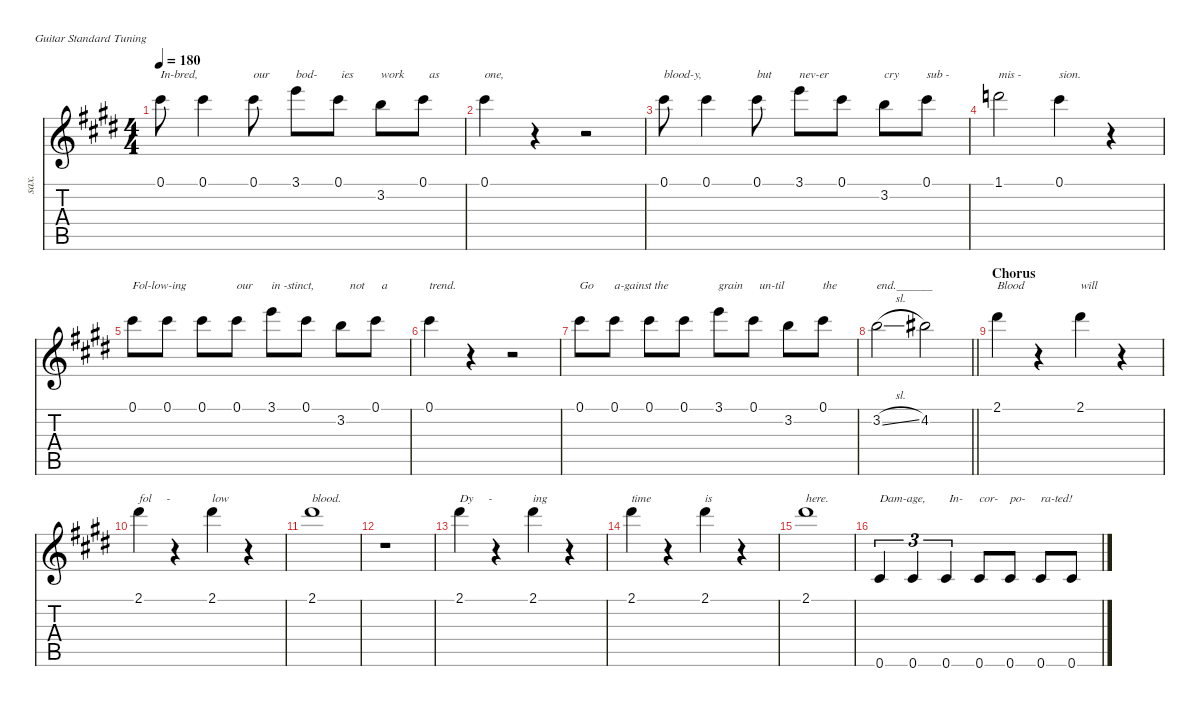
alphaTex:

\defaultSystemsLayout 4
\hideDynamics
\bracketExtendMode nobrackets
\otherSystemsTrackNameOrientation horizontal
\track ("James Hetfield (vocals)" "sax.") {instrument baritonesax}
\staff {score tabs}
\tuning (E4 B3 G3 D3 A2 E2)
\displaytranspose 21
\ts (4 4)
\tempo 180
\clef g2
\ks c#minor
0.1{acc #}.8{txt "In-bred," dy f beam Down} 0.1{acc #}.4{beam Down} 0.1{acc #}.8{txt "our" beam Down} 3.1{acc forcenatural}.8{txt "bod-" beam Down} 0.1{acc #}.8{txt " ies" beam Down} 3.2{acc forcenatural}.8{txt "work" beam Down} 0.1{acc #}.8{txt "  as" beam Down} |
0.1{acc #}.4{txt "one," beam Down} r.4{beam Down} r.2{beam Down} |
0.1{acc #}.8{txt "blood-y," beam Down} 0.1{acc #}.4{beam Down} 0.1{acc #}.8{txt "but" beam Down} 3.1{acc forcenatural}.8{txt "nev-er" beam Down} 0.1{acc #}.8{beam Down} 3.2{acc forcenatural}.8{txt "cry" beam Down} 0.1{acc #}.8{txt "sub -" beam Down} |
1.1{acc forcenatural}.2{txt "mis -" beam Down} 0.1{acc #}.4{txt "sion." beam Down} r.4{beam Down} |
0.1{acc #}.8{txt "Fol-low-ing" beam Down} 0.1{acc #}.8{beam Down} 0.1{acc #}.8{beam Down} 0.1{acc #}.8{txt "our" beam Down} 3.1{acc forcenatural}.8{txt "in -stinct," beam Down} 0.1{acc #}.8{beam Down} 3.2{acc forcenatural}.8{txt "   not" beam Down} 0.1{acc #}.8{txt "  a" beam Down} |
0.1{acc #}.4{txt "trend." beam Down} r.4{beam Down} r.2{beam Down} |
0.1{acc #}.8{txt "Go " beam Down} 0.1{acc #}.8{txt "a-gainst the" beam Down} 0.1{acc #}.8{beam Down} 0.1{acc #}.8{beam Down} 3.1{acc forcenatural}.8{txt "grain" beam Down} 0.1{acc #}.8{txt "  un-til" beam Down} 3.2{acc forcenatural}.8{beam Down} 0.1{acc #}.8{txt "the" beam Down} |
\barLineRight lightlight
3.2{sl acc forcenatural}.2{txt "end.______" beam Down} 4.2{acc #}.2{beam Down} |
\section ("" "Chorus")
2.1{acc #}.4{txt "Blood" beam Down} r.4{beam Down} 2.1{acc #}.4{txt "will" beam Down} r.4{beam Down} |
2.1{acc #}.4{txt "fol     -" beam Down} r.4{beam Down} 2.1{acc #}.4{txt "low" beam Down} r.4{beam Down} |
2.1{acc #}.1{txt "blood." beam Down} |
r.1{beam Down} |
2.1{acc #}.4{txt "Dy     -" beam Down} r.4{beam Down} 2.1{acc #}.4{txt "ing" beam Down} r.4{beam Down} |
2.1{acc #}.4{txt "time" beam Down} r.4{beam Down} 2.1{acc #}.4{txt "is" beam Down} r.4{beam Down} |
2.1{acc #}.1{txt "here." beam Down} |
0.6{acc #}.4{tu (3 2) txt "Dam-age," beam Up} 0.6{acc #}.4{tu (3 2) beam Up} 0.6{acc #}.4{tu (3 2) txt " In-" beam Up} 0.6{acc #}.8{txt "cor-" beam Up} 0.6{acc #}.8{txt "po-" beam Up} 0.6{acc #}.8{txt "ra-ted!" beam Up} 0.6{acc #}.8{beam Up}
